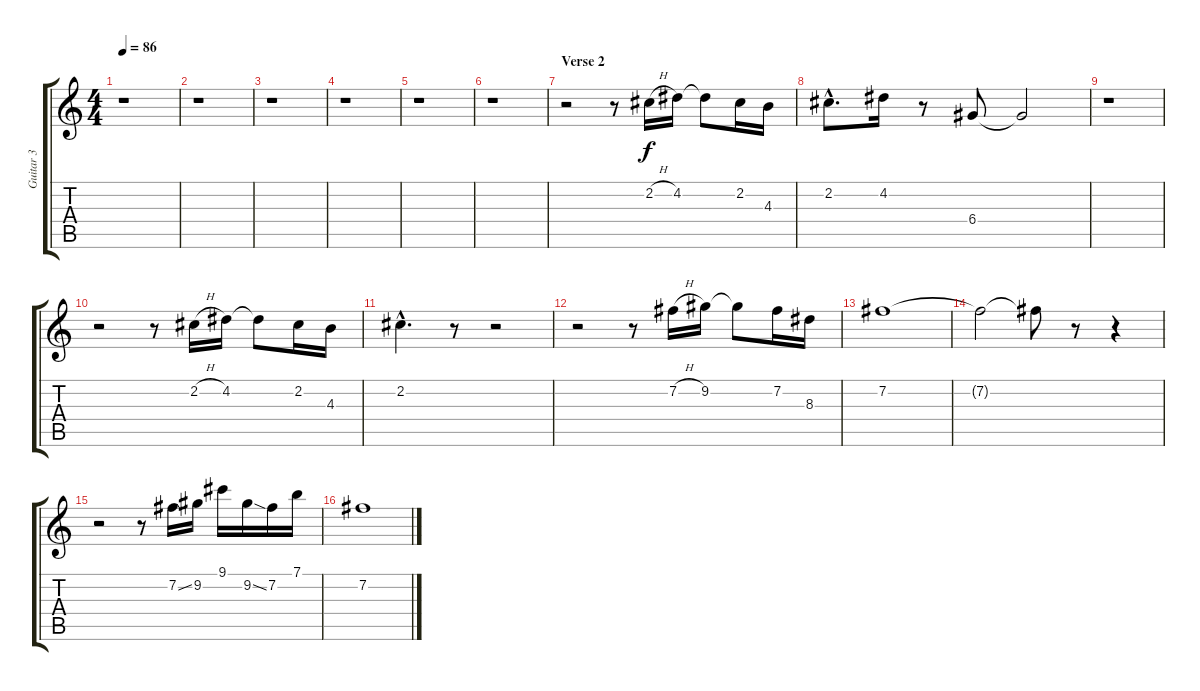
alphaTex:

\track ("Guitar 3" "Guitar 3") {instrument distortionguitar}
\staff {score tabs}
\tuning (E4 B3 G3 D3 A2 E2) {hide}
\ts (4 4)
\tempo 86
\clef g2
\ks c
r.1{dy f} |
r.1 |
r.1 |
r.1 |
r.1 |
r.1 |
\section ("" "Verse 2")
r.2 r.8 2.2{h}.16 4.2.16 4.2{t}.8 2.2.16 4.3.16 |
2.2{hac}.8{d} 4.2.16 r.8 6.4.8 6.4{t}.2 |
r.1 |
r.2 r.8 2.2{h}.16 4.2.16 4.2{t}.8 2.2.16 4.3.16 |
2.2{hac}.4{d} r.8 r.2 |
r.2 r.8 7.2{h}.16 9.2.16 9.2{t}.8 7.2.16 8.3.16 |
7.2.1 |
7.2{t}.2 7.2{t}.8 r.8 r.4 |
r.2 r.8 7.2{ss}.16 9.2.16 9.1.16 9.2{ss}.16 7.2.16 7.1.16 |
7.2.1
